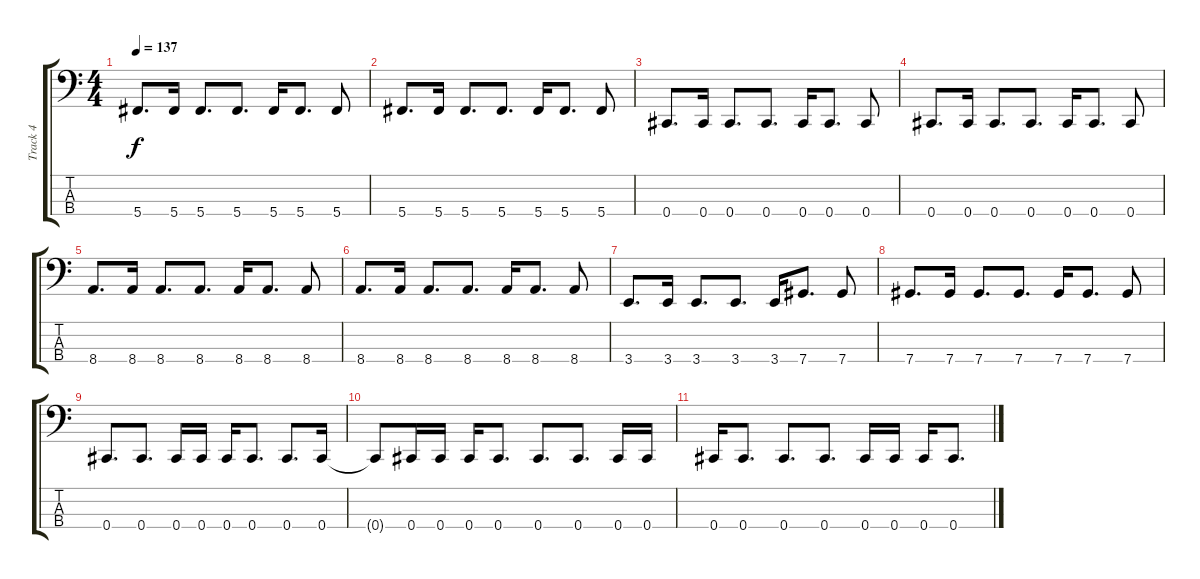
\track ("Track 4" "Track 4") {instrument electricbassfinger}
\staff {score tabs}
\tuning (Gb2 Db2 Ab1 Db1) {hide}
\ts (4 4)
\tempo 137
\clef f4
\ks c
5.4.8{d dy f} 5.4.16 5.4.8{d} 5.4.8{d} 5.4.16 5.4.8{d} 5.4.8 |
5.4.8{d} 5.4.16 5.4.8{d} 5.4.8{d} 5.4.16 5.4.8{d} 5.4.8 |
0.4.8{d} 0.4.16 0.4.8{d} 0.4.8{d} 0.4.16 0.4.8{d} 0.4.8 |
0.4.8{d} 0.4.16 0.4.8{d} 0.4.8{d} 0.4.16 0.4.8{d} 0.4.8 |
8.4.8{d} 8.4.16 8.4.8{d} 8.4.8{d} 8.4.16 8.4.8{d} 8.4.8 |
8.4.8{d} 8.4.16 8.4.8{d} 8.4.8{d} 8.4.16 8.4.8{d} 8.4.8 |
3.4.8{d} 3.4.16 3.4.8{d} 3.4.8{d} 3.4.16 7.4.8{d} 7.4.8 |
7.4.8{d} 7.4.16 7.4.8{d} 7.4.8{d} 7.4.16 7.4.8{d} 7.4.8 |
0.4.8{d} 0.4.8{d} 0.4.16 0.4.16 0.4.16 0.4.8{d} 0.4.8{d} 0.4.16 |
0.4{t}.8 0.4.16 0.4.16 0.4.16 0.4.8{d} 0.4.8{d} 0.4.8{d} 0.4.16 0.4.16 |
0.4.16 0.4.8{d} 0.4.8{d} 0.4.8{d} 0.4.16 0.4.16 0.4.16 0.4.8{d}
